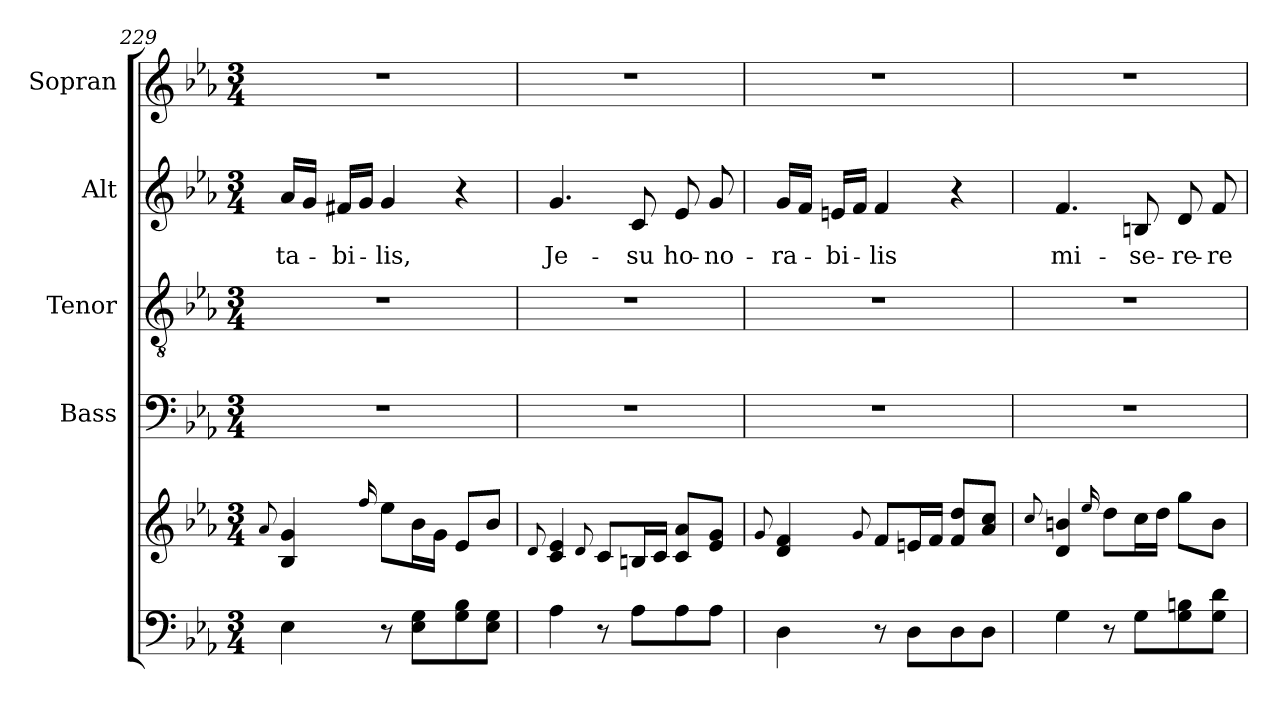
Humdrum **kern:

**kern	**kern	**kern	**kern	**kern	**text	**kern
*part5	*part5	*part4	*part3	*part2	*part2	*part1
*staff6	*staff5	*staff4	*staff3	*staff2	*staff2	*staff1
*	*	*I"Bass	*I"Tenor	*I"Alt	*	*I"Sopran
*	*	*I'B.	*I'T.	*I'A.	*	*I'S.
*clefF4	*clefG2	*clefF4	*clefGv2	*clefG2	*	*clefG2
*k[b-e-a-]	*k[b-e-a-]	*k[b-e-a-]	*k[b-e-a-]	*k[b-e-a-]	*	*k[b-e-a-]
*E-:	*E-:	*E-:	*E-:	*E-:	*	*E-:
*M3/4	*M3/4	*M3/4	*M3/4	*M3/4	*	*M3/4
=229	=229	=229	=229	=229	=229	=229
.	8qqa-/	.	.	.	.	.
!	!	!	!	!	!LO:LY:b	!
4E-\	4B-/ 4g/	2.r	2.r	16a-/LL	-ta-	2.r
.	.	.	.	16g/JJ	.	.
!	!	!	!	!	!LO:LY:b	!
.	.	.	.	16f#X/LL	-bi-	.
.	.	.	.	16g/JJ	.	.
.	16qqff/	.	.	.	.	.
!	!	!	!	!	!LO:LY:b	!
8r	8ee-\L	.	.	4g/	-lis,	.
8E-\ 8G\L	16b-\L	.	.	.	.	.
.	16g\JJ	.	.	.	.	.
8G\ 8B-\	8e-/L	.	.	4r	.	.
8E-\ 8G\J	8b-/J	.	.	.	.	.
!!LO:PB:g=z
=230	=230	=230	=230	=230	=230	=230
.	8qqd/	.	.	.	.	.
!	!	!	!	!	!LO:LY:b	!
4A-\	4c/ 4e-/	2.r	2.r	4.g/	Je-	2.r
.	8qqd/	.	.	.	.	.
8r	8c/L	.	.	.	.	.
!	!	!	!	!	!LO:LY:b	!
8A-\L	16Bn/L	.	.	8c/	-su	.
.	16c/JJ	.	.	.	.	.
!	!	!	!	!	!LO:LY:b	!
8A-\	8c/ 8a-/L	.	.	8e-/	ho-	.
!	!	!	!	!	!LO:LY:b	!
8A-\J	8e-/ 8g/J	.	.	8g/	-no-	.
=231	=231	=231	=231	=231	=231	=231
.	8qqg/	.	.	.	.	.
!	!	!	!	!	!LO:LY:b	!
4D\	4d/ 4f/	2.r	2.r	16g/LL	-ra-	2.r
.	.	.	.	16f/JJ	.	.
!	!	!	!	!	!LO:LY:b	!
.	.	.	.	16en/LL	-bi-	.
.	.	.	.	16f/JJ	.	.
.	8qqg/	.	.	.	.	.
!	!	!	!	!	!LO:LY:b	!
8r	8f/L	.	.	4f/	-lis	.
8D\L	16en/L	.	.	.	.	.
.	16f/JJ	.	.	.	.	.
8D\	8f/ 8dd/L	.	.	4r	.	.
8D\J	8a-/ 8cc/J	.	.	.	.	.
=232	=232	=232	=232	=232	=232	=232
.	8qqcc/	.	.	.	.	.
!	!	!	!	!	!LO:LY:b	!
4G\	4d/ 4bn/	2.r	2.r	4.f/	mi-	2.r
.	16qqee-/	.	.	.	.	.
8r	8dd\L	.	.	.	.	.
!	!	!	!	!	!LO:LY:b	!
8G\L	16cc\L	.	.	8Bn/	-se-	.
.	16dd\JJ	.	.	.	.	.
!	!	!	!	!	!LO:LY:b	!
8G\ 8Bn\	8gg\L	.	.	8d/	-re-	.
!	!	!	!	!	!LO:LY:b	!
8G\ 8d\J	8b\J	.	.	8f/	-re	.
=	=	=	=	=	=	=
*-	*-	*-	*-	*-	*-	*-
